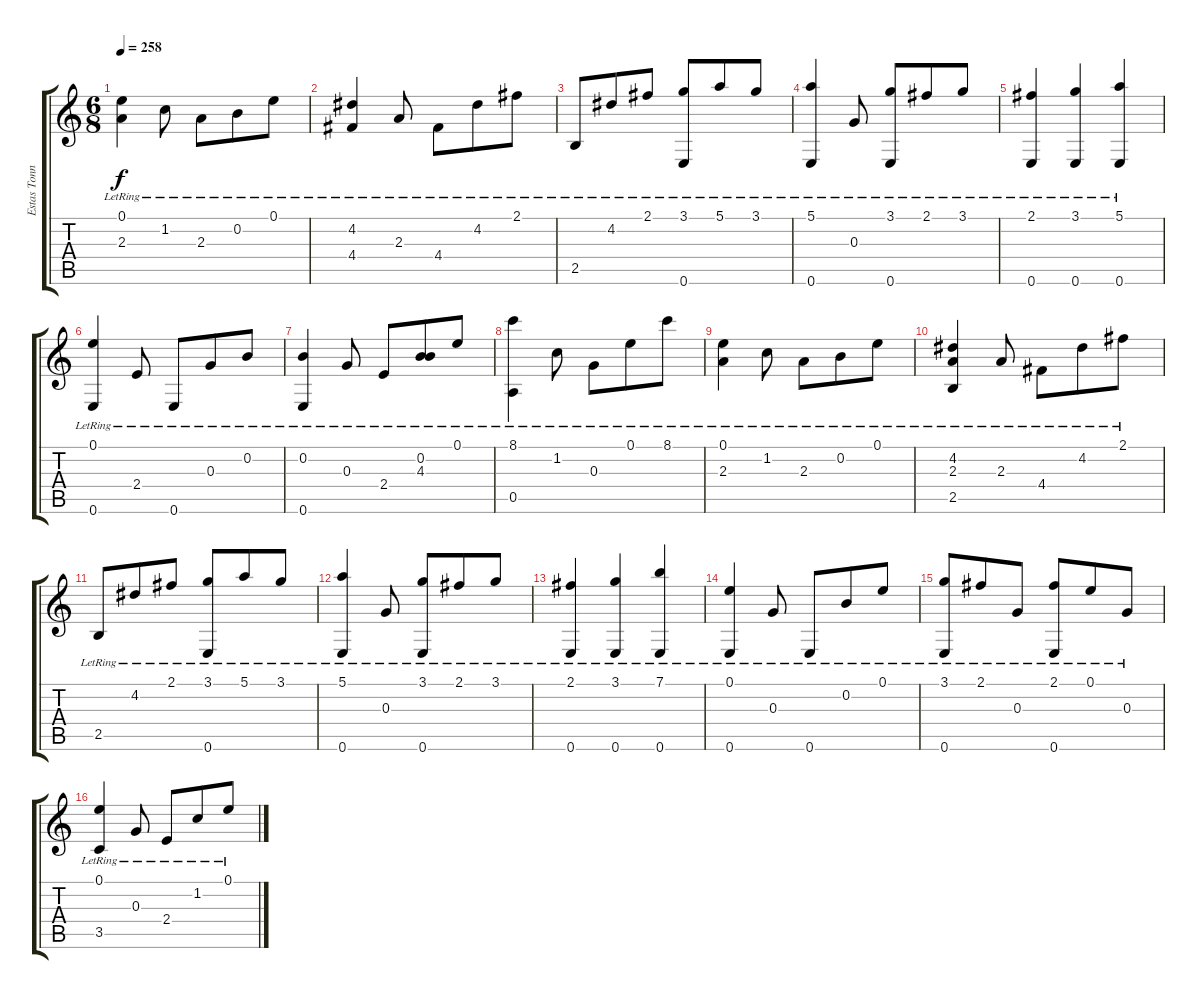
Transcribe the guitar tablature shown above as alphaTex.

\track ("Estas Tonne" "Estas Tonn") {instrument acousticguitarnylon}
\staff {score tabs}
\tuning (E4 B3 G3 D3 A2 E2) {hide}
\ts (6 8)
\tempo 258
\clef g2
\ks c
(0.1{lr} 2.3{lr}).4{dy f} 1.2{lr}.8 2.3{lr}.8 0.2{lr}.8 0.1{lr}.8 |
(4.2{lr} 4.4{lr}).4 2.3{lr}.8 4.4{lr}.8 4.2{lr}.8 2.1{lr}.8 |
2.5{lr}.8 4.2{lr}.8 2.1{lr}.8 (3.1{lr} 0.6{lr}).8 5.1{lr}.8 3.1{lr}.8 |
(5.1{lr} 0.6{lr}).4 0.3{lr}.8 (3.1{lr} 0.6{lr}).8 2.1{lr}.8 3.1{lr}.8 |
(2.1{lr} 0.6{lr}).4 (3.1{lr} 0.6{lr}).4 (5.1{lr} 0.6{lr}).4 |
(0.1{lr} 0.6{lr}).4 2.4{lr}.8 0.6{lr}.8 0.3{lr}.8 0.2{lr}.8 |
(0.2{lr} 0.6{lr}).4 0.3{lr}.8 2.4{lr}.8 (0.2{lr} 4.3{lr}).8 0.1{lr}.8 |
(8.1{lr} 0.5{lr}).4 1.2{lr}.8 0.3{lr}.8 0.1{lr}.8 8.1{lr}.8 |
(0.1{lr} 2.3{lr}).4 1.2{lr}.8 2.3{lr}.8 0.2{lr}.8 0.1{lr}.8 |
(4.2{lr} 2.3{lr} 2.5{lr}).4 2.3{lr}.8 4.4{lr}.8 4.2{lr}.8 2.1{lr}.8 |
2.5{lr}.8 4.2{lr}.8 2.1{lr}.8 (3.1{lr} 0.6{lr}).8 5.1{lr}.8 3.1{lr}.8 |
(5.1{lr} 0.6{lr}).4 0.3{lr}.8 (3.1{lr} 0.6{lr}).8 2.1{lr}.8 3.1{lr}.8 |
(2.1{lr} 0.6{lr}).4 (3.1{lr} 0.6{lr}).4 (7.1{lr} 0.6{lr}).4 |
(0.1{lr} 0.6{lr}).4 0.3{lr}.8 0.6{lr}.8 0.2{lr}.8 0.1{lr}.8 |
(3.1{lr} 0.6{lr}).8 2.1{lr}.8 0.3{lr}.8 (2.1{lr} 0.6{lr}).8 0.1{lr}.8 0.3{lr}.8 |
(0.1{lr} 3.5{lr}).4 0.3{lr}.8 2.4{lr}.8 1.2{lr}.8 0.1{lr}.8
